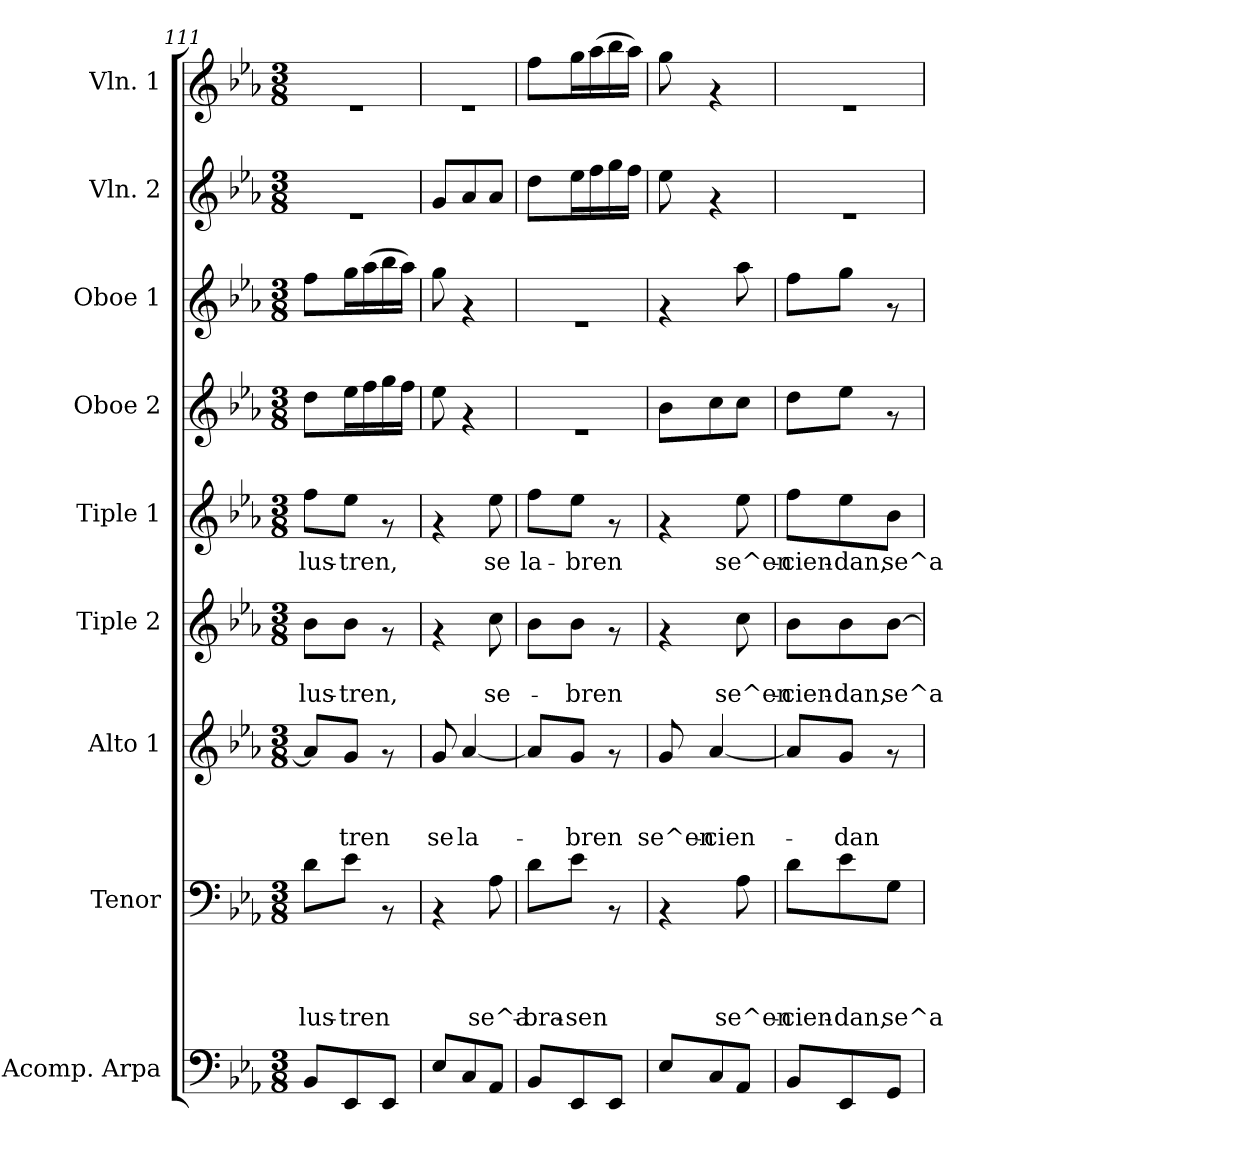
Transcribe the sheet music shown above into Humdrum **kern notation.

**kern	**kern	**text	**text	**text	**text	**kern	**text	**text	**text	**kern	**text	**text	**kern	**text	**kern	**kern	**kern	**kern
*part9	*part8	*part8	*part8	*part8	*part8	*part7	*part7	*part7	*part7	*part6	*part6	*part6	*part5	*part5	*part4	*part3	*part2	*part1
*staff9	*staff8	*staff8	*staff8	*staff8	*staff8	*staff7	*staff7	*staff7	*staff7	*staff6	*staff6	*staff6	*staff5	*staff5	*staff4	*staff3	*staff2	*staff1
*I"Acomp. Arpa	*I"Tenor	*	*	*	*	*I"Alto 1	*	*	*	*I"Tiple 2	*	*	*I"Tiple 1	*	*I"Oboe 2	*I"Oboe 1	*I"Vln. 2	*I"Vln. 1
*I'Acomp. Arpa	*I'Tenor	*	*	*	*	*I'Alto 1	*	*	*	*I'Tiple 2	*	*	*I'Tiple 1	*	*I'Oboe 2	*I'Oboe 1	*I'Vln. 2	*I'Vln. 1
!!LO:PB:g=z
*clefF4	*clefF4	*	*	*	*	*clefG2	*	*	*	*clefG2	*	*	*clefG2	*	*clefG2	*clefG2	*clefG2	*clefG2
*k[b-e-a-]	*k[b-e-a-]	*	*	*	*	*k[b-e-a-]	*	*	*	*k[b-e-a-]	*	*	*k[b-e-a-]	*	*k[b-e-a-]	*k[b-e-a-]	*k[b-e-a-]	*k[b-e-a-]
*E-:	*E-:	*	*	*	*	*E-:	*	*	*	*E-:	*	*	*E-:	*	*E-:	*E-:	*E-:	*E-:
*M3/8	*M3/8	*	*	*	*	*M3/8	*	*	*	*M3/8	*	*	*M3/8	*	*M3/8	*M3/8	*M3/8	*M3/8
=111	=111	=111	=111	=111	=111	=111	=111	=111	=111	=111	=111	=111	=111	=111	=111	=111	=111	=111
!	!	!	!	!	!LO:LY:b	!	!	!	!	!	!	!LO:LY:b	!	!LO:LY:b	!	!	!	!
8BB-/L	8d\L	.	.	.	-lus-	8a-/L]	.	.	.	8b-\L	.	-lus-	8ff\L	-lus-	8dd\L	8ff\L	4.re	4.re
!	!	!	!	!	!LO:LY:b	!	!	!	!LO:LY:b	!	!	!LO:LY:b	!	!LO:LY:b	!	!	!	!
8EE-/	8e-\J	.	.	.	-tren	8g/J	.	.	tren	8b-\J	.	-tren,	8ee-\J	-tren,	16ee-\L	16gg\L	.	.
.	.	.	.	.	.	.	.	.	.	.	.	.	.	.	16ff\	(>16aa-\	.	.
8EE-/J	8rAA	.	.	.	.	8rf	.	.	.	8rf	.	.	8rf	.	16gg\	16bb-\	.	.
.	.	.	.	.	.	.	.	.	.	.	.	.	.	.	16ff\JJ	16aa-\JJ)	.	.
=112	=112	=112	=112	=112	=112	=112	=112	=112	=112	=112	=112	=112	=112	=112	=112	=112	=112	=112
!	!	!	!	!	!	!	!	!	!LO:LY:b	!	!	!	!	!	!	!	!	!
8E-/L	4rAA	.	.	.	.	8g/	.	.	se	4rf	.	.	4rf	.	8ee-\	8gg\	8g/L	4.re
!	!	!	!	!	!	!	!	!	!LO:LY:b	!	!	!	!	!	!	!	!	!
8C/	.	.	.	.	.	[>4a-/	.	.	la-	.	.	.	.	.	4rf	4rf	8a-/	.
!	!	!	!	!	!LO:LY:b	!	!	!	!	!	!	!LO:LY:b	!	!LO:LY:b	!	!	!	!
8AA-/J	8A-\	.	.	.	se^a-	.	.	.	.	8cc\	.	se-	8ee-\	se	.	.	8a-/J	.
=113	=113	=113	=113	=113	=113	=113	=113	=113	=113	=113	=113	=113	=113	=113	=113	=113	=113	=113
!	!	!	!	!	!LO:LY:b	!	!	!	!	!	!	!	!	!LO:LY:b	!	!	!	!
8BB-/L	8d\L	.	.	.	-bra-	8a-/L]	.	.	.	8b-\L	.	.	8ff\L	la-	4.re	4.re	8dd\L	8ff\L
!	!	!	!	!	!LO:LY:b	!	!	!	!LO:LY:b	!	!	!LO:LY:b	!	!LO:LY:b	!	!	!	!
8EE-/	8e-\J	.	.	.	-sen	8g/J	.	.	-bren	8b-\J	.	-bren	8ee-\J	-bren	.	.	16ee-\L	16gg\L
.	.	.	.	.	.	.	.	.	.	.	.	.	.	.	.	.	16ff\	(>16aa-\
8EE-/J	8rAA	.	.	.	.	8rf	.	.	.	8rf	.	.	8rf	.	.	.	16gg\	16bb-\
.	.	.	.	.	.	.	.	.	.	.	.	.	.	.	.	.	16ff\JJ	16aa-\JJ)
=114	=114	=114	=114	=114	=114	=114	=114	=114	=114	=114	=114	=114	=114	=114	=114	=114	=114	=114
!	!	!	!	!	!	!	!	!	!LO:LY:b	!	!	!	!	!	!	!	!	!
8E-/L	4rAA	.	.	.	.	8g/	.	.	se^en-	4rf	.	.	4rf	.	8b-\L	4rf	8ee-\	8gg\
!	!	!	!	!	!	!	!	!	!LO:LY:b	!	!	!	!	!	!	!	!	!
8C/	.	.	.	.	.	[>4a-/	.	.	-cien-	.	.	.	.	.	8cc\	.	4rf	4rf
!	!	!	!	!	!LO:LY:b	!	!	!	!	!	!	!LO:LY:b	!	!LO:LY:b	!	!	!	!
8AA-/J	8A-\	.	.	.	se^en-	.	.	.	.	8cc\	.	se^en-	8ee-\	se^en-	8cc\J	8aa-\	.	.
=115	=115	=115	=115	=115	=115	=115	=115	=115	=115	=115	=115	=115	=115	=115	=115	=115	=115	=115
!	!	!	!	!	!LO:LY:b	!	!	!	!	!	!	!LO:LY:b	!	!LO:LY:b	!	!	!	!
8BB-/L	8d\L	.	.	.	-cien-	8a-/L]	.	.	.	8b-\L	.	-cien-	8ff\L	-cien-	8dd\L	8ff\L	4.re	4.re
!	!	!	!	!	!LO:LY:b	!	!	!	!LO:LY:b	!	!	!LO:LY:b	!	!LO:LY:b	!	!	!	!
8EE-/	8e-\	.	.	.	-dan,	8g/J	.	.	-dan-	8b-\	.	-dan,	8ee-\	-dan,	8ee-\J	8gg\J	.	.
!	!	!	!	!	!LO:LY:b	!	!	!	!	!	!	!LO:LY:b	!	!LO:LY:b	!	!	!	!
8GG/J	8G\J	.	.	.	se^a-	8rf	.	.	.	[>8b-\J	.	se^a-	8b-\J	se^a-	8rf	8rf	.	.
=	=	=	=	=	=	=	=	=	=	=	=	=	=	=	=	=	=	=
*-	*-	*-	*-	*-	*-	*-	*-	*-	*-	*-	*-	*-	*-	*-	*-	*-	*-	*-
